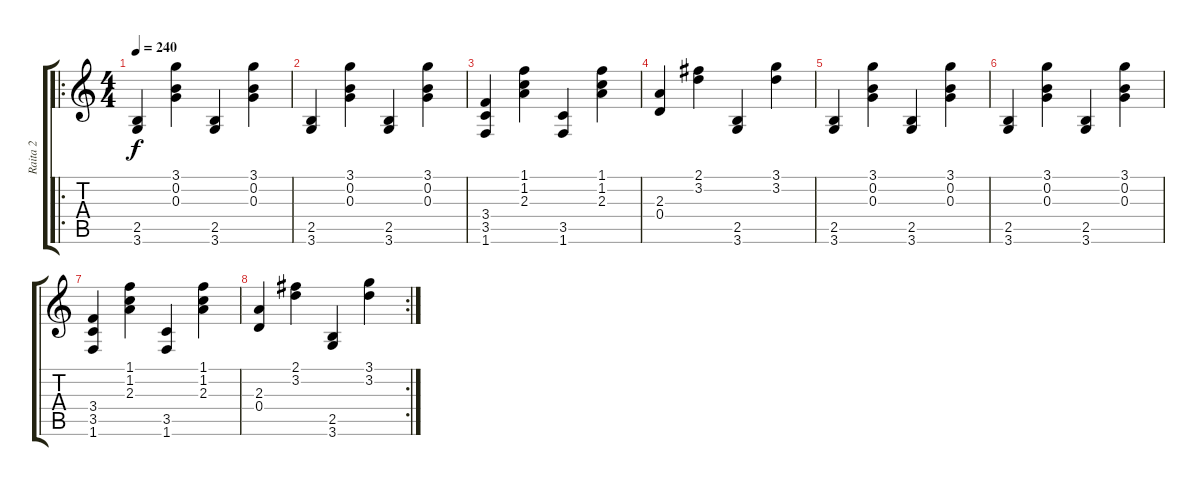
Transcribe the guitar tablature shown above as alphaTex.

\track ("Raita 2" "Raita 2") {instrument acousticguitarnylon}
\staff {score tabs}
\tuning (E4 B3 G3 D3 A2 E2) {hide}
\ro
\ts (4 4)
\tempo 240
\clef g2
\ks c
(2.5 3.6).4{dy f} (3.1 0.2 0.3).4 (2.5 3.6).4 (3.1 0.2 0.3).4 |
(2.5 3.6).4 (3.1 0.2 0.3).4 (2.5 3.6).4 (3.1 0.2 0.3).4 |
(3.4 3.5 1.6).4 (1.1 1.2 2.3).4 (3.5 1.6).4 (1.1 1.2 2.3).4 |
(2.3 0.4).4 (2.1 3.2).4 (2.5 3.6).4 (3.1 3.2).4 |
(2.5 3.6).4 (3.1 0.2 0.3).4 (2.5 3.6).4 (3.1 0.2 0.3).4 |
(2.5 3.6).4 (3.1 0.2 0.3).4 (2.5 3.6).4 (3.1 0.2 0.3).4 |
(3.4 3.5 1.6).4 (1.1 1.2 2.3).4 (3.5 1.6).4 (1.1 1.2 2.3).4 |
\rc 2
(2.3 0.4).4 (2.1 3.2).4 (2.5 3.6).4 (3.1 3.2).4
